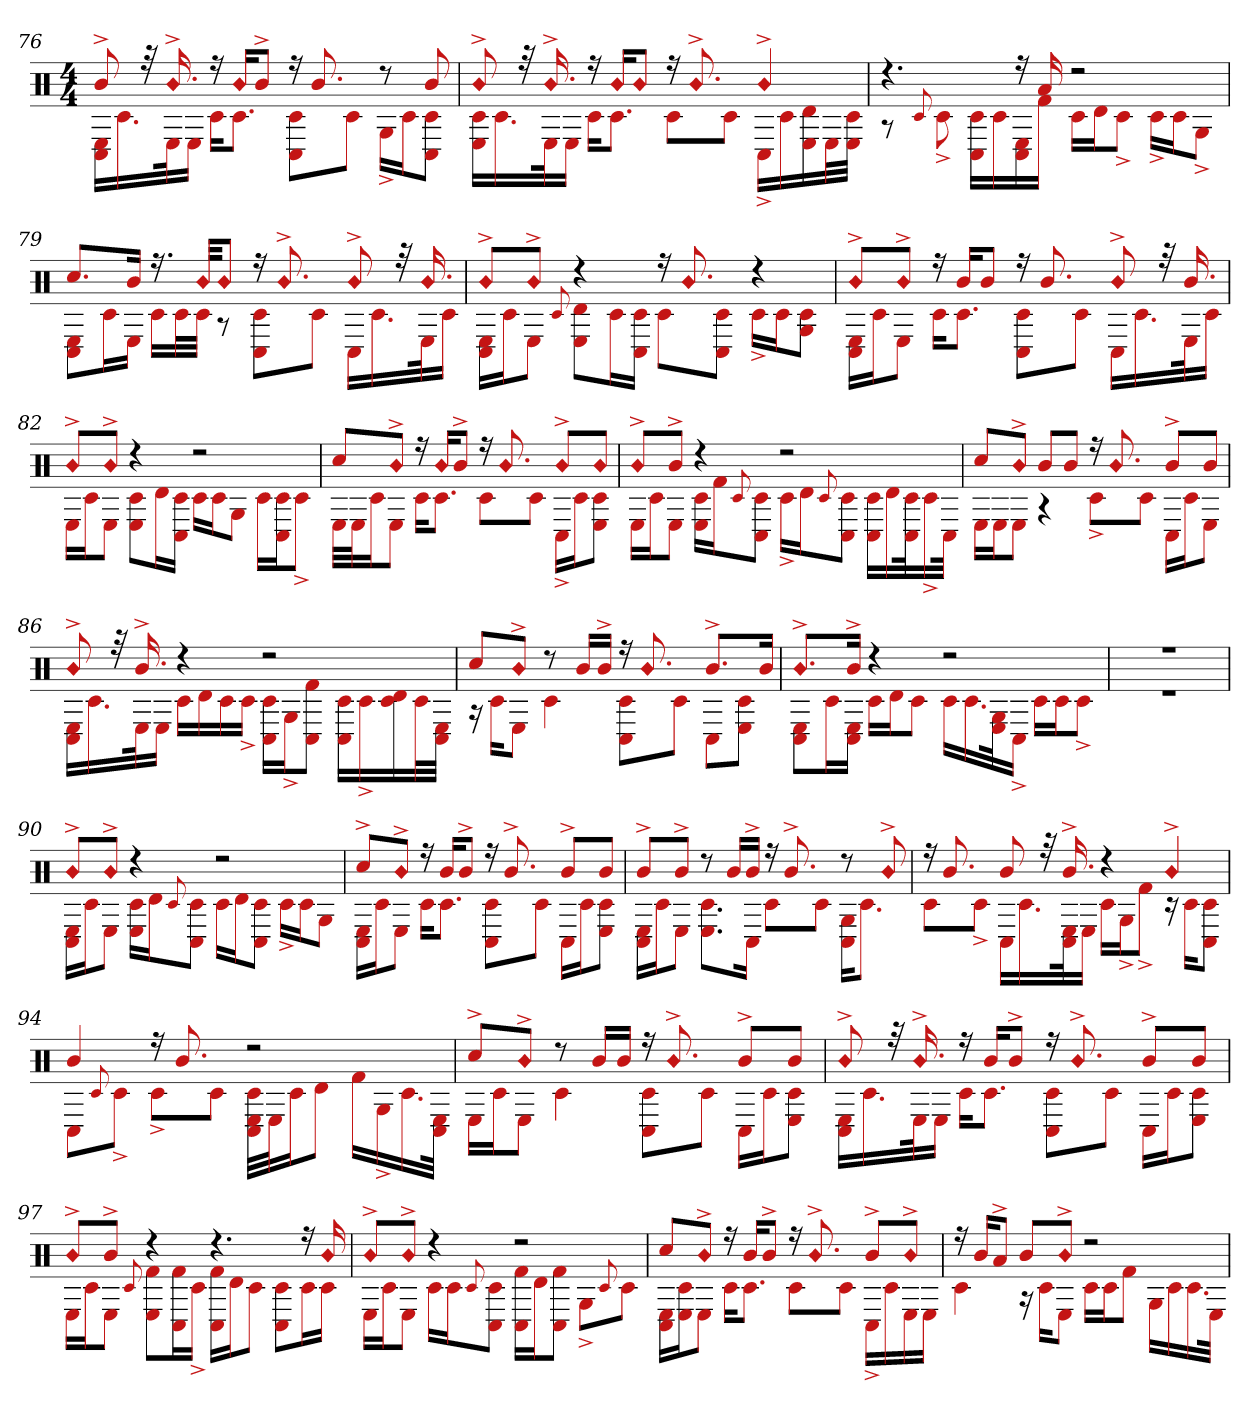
**kern
*part1
*staff1
*clefX
*k[]
*M4/4
=76
!LO:N:head=diamond
*^
8b^	16C# 16ELL
.	16.c#
32r	.
!LO:N:head=diamond	!
16.b^	32Ek
.	16EJJ
16r	16c#KL
!LO:N:head=diamond	!
16bKL	8.c#J
8b^J	.
16r	8C# 8c#L
8.b	.
.	8c#J
8r	16G^LL
.	16c#J
8b	8c# 8C#J
=77	=77
!LO:N:head=diamond	!
8b^	16c# 16ELL
.	16.c#
32r	.
!LO:N:head=diamond	!
16.b^	32Ek
.	16EJJ
16r	16c#KL
!LO:N:head=diamond	!
16bKL	8.c#J
!LO:N:head=diamond	!
8bJ	.
16r	8c#L
!LO:N:head=diamond	!
8.b^	.
.	8c#J
!LO:N:head=diamond	!
4b^	16C#^LL
.	16c#
.	16d 16E
.	32EL
.	32E 32c#JJJ
=78	=78
4.r	8r
.	8qqc#
.	8c#^
.	16c# 16C#LL
.	16c#
16r	16E 16C#
16a	16f#JJ
2r	16c#LL
.	16dJ
.	8c#^J
.	16c#^LL
.	16c#J
.	8G^J
=79	=79
8.cc#L	8E 8C#L
.	16c#L
16bJk	16EJJ
16.r	16c#LL
.	32c#L
!LO:N:head=diamond	!
32bKKL	32c#JJJ
!LO:N:head=diamond	!
8bJ	8r
16r	8c# 8C#L
!LO:N:head=diamond	!
8.b^	.
.	8c#J
!LO:N:head=diamond	!
8b^	16C#LL
.	16.c#
32r	.
!LO:N:head=diamond	!
16.b	32Ek
.	16c#JJ
=80	=80
!LO:N:head=diamond	!
8b^L	16E 16C#LL
.	16c#J
!LO:N:head=diamond	!
8b^J	8EJ
.	8qqc#
4r	8E 8dL
.	16c#L
.	16c# 16C#JJ
16r	8c#L
!LO:N:head=diamond	!
8.b	.
.	8C# 8c#J
4r	16c#^LL
.	16c#J
.	8c# 8GJ
=81	=81
!LO:N:head=diamond	!
8b^L	16C# 16ELL
.	16c#J
!LO:N:head=diamond	!
8b^J	8EJ
16r	16c#KL
16bKL	8.c#J
8bJ	.
16r	8c# 8C#L
8.b	.
.	8c#J
!LO:N:head=diamond	!
8b^	16C#LL
.	16.c#
32r	.
16.b	32Ek
.	16c#JJ
=82	=82
!LO:N:head=diamond	!
8b^L	16ELL
.	16c#J
!LO:N:head=diamond	!
8b^J	8EJ
4r	8E 8c#L
.	16dL
.	16c# 16C#JJ
2r	16c#LL
.	16c#J
.	8GJ
.	16c#LL
.	16c# 16C#J
.	8c#^J
=83	=83
8cc#L	32ELLL
.	32EJ
.	16c#J
!LO:N:head=diamond	!
8b^J	8EJ
16r	16c#KL
!LO:N:head=diamond	!
16bKL	8.c#J
8b^J	.
16r	8c#L
!LO:N:head=diamond	!
8.b	.
.	8c#J
!LO:N:head=diamond	!
8b^L	16C#^LL
.	16c#J
!LO:N:head=diamond	!
8bJ	8E 8c#J
=84	=84
!LO:N:head=diamond	!
8b^L	16ELL
.	16c#J
8b^J	8EJ
4r	16E 16c#LL
.	16f#J
.	8qqc#
.	8C# 8c#J
2r	16c#^LL
.	16dJ
.	8qqc#
.	8C# 8c#J
.	16C# 16c#LL
.	16d
.	32c# 32C#k
.	16c#^
.	32C#JJk
=85	=85
8cc#L	16ELL
.	16EJ
!LO:N:head=diamond	!
8b^J	8EJ
8bL	4r
8bJ	.
16r	8c#^L
!LO:N:head=diamond	!
8.b	.
.	8c#J
8b^L	16C#LL
.	16c#J
8bJ	8EJ
=86	=86
!LO:N:head=diamond	!
8b^	16C# 16ELL
.	16.c#
32r	.
16.b^	32Ek
.	16EJJ
4r	16c#LL
.	16d
.	16c#
.	16c#^JJ
2r	16C# 16c#LL
.	16G^J
.	8C# 8f#J
.	16c# 16C#LL
.	16c#^
.	16c# 16d
.	32c#L
.	32C# 32EJJJ
=87	=87
8cc#L	16r
.	16c#KL
!LO:N:head=diamond	!
8b^J	8EJ
8r	4c#
16bLL	.
16b^JJ	.
16r	8c# 8C#L
!LO:N:head=diamond	!
8.b	.
.	8c#J
8.b^L	8C#L
.	8E 8c#J
16bJk	.
=88	=88
!LO:N:head=diamond	!
8.b^L	8C# 8EL
.	16c#L
16b^Jk	16E 16C#JJ
4r	16c#LL
.	16dJ
.	8c#J
2r	16c#LL
.	16.c#
.	32G 32Ek
.	16C#^JJ
.	16c#LL
.	16c#J
.	8c#^J
=89	=89
1r	1r
=90	=90
!LO:N:head=diamond	!
8b^L	16E 16C#LL
.	16c#J
!LO:N:head=diamond	!
8b^J	8EJ
4r	16E 16c#LL
.	16dJ
.	8qqc#
.	8C# 8c#J
2r	16c#LL
.	16dJ
.	8C# 8c#J
.	16c#^LL
.	16c#J
.	8GJ
=91	=91
8cc#^L	16C# 16ELL
.	16c#J
!LO:N:head=diamond	!
8b^J	8EJ
16r	16c#KL
16bKL	8.c#J
8b^J	.
16r	8c# 8C#L
8.b^	.
.	8c#J
8b^L	16C#LL
.	16c#J
8bJ	8E 8c#J
=92	=92
8b^L	16E 16C#LL
.	16c#J
8b^J	8EJ
8r	8.E 8.c#L
16bLL	.
16b^JJ	16C#Jk
16r	8c#L
8.b^	.
.	8c#J
8r	16G 16C#KL
.	8.c#J
!LO:N:head=diamond	!
8b^	.
=93	=93
16r	8c#L
8.b	.
.	8c#^J
8b	16C#LL
.	16.c#
32r	.
16.b^	32C# 32Ek
.	16EJJ
4r	16c#LL
.	16G^J
.	8f#^J
!LO:N:head=diamond	!
4b^	16r
.	16c#KL
.	8C# 8c#J
=94	=94
4b	8C#L
.	8qqc#
.	8c#^J
16r	8c#^L
8.b	.
.	8c#J
2r	32C# 32c# 32ELLL
.	32EJ
.	16c#J
.	8dJ
.	16f#LL
.	16G^
.	16.c#
.	32E 32C#JJk
=95	=95
8cc#^L	16ELL
.	16c#J
!LO:N:head=diamond	!
8b^J	8EJ
8r	4c#
16bLL	.
16bJJ	.
16r	8c# 8C#L
!LO:N:head=diamond	!
8.b^	.
.	8c#J
8b^L	16C#LL
.	16c#J
8bJ	8c# 8EJ
=96	=96
!LO:N:head=diamond	!
8b^	16E 16C#LL
.	16.c#
32r	.
!LO:N:head=diamond	!
16.b^	32Ek
.	16EJJ
16r	16c#KL
16bKL	8.c#J
8b^J	.
16r	8C# 8c#L
!LO:N:head=diamond	!
8.b^	.
.	8c#J
8b^L	16C#LL
.	16c#J
8bJ	8E 8c#J
=97	=97
!LO:N:head=diamond	!
8b^L	16ELL
.	16c#J
8b^J	8EJ
.	8qqc#
4r	8E 8f#L
.	16C# 16f#L
.	16c#^JJ
4.r	16f# 16C#LL
.	16dJ
.	8c#J
.	8c# 8C#L
16r	16c#L
!LO:N:head=diamond	!
16b	16c#JJ
=98	=98
!LO:N:head=diamond	!
8b^L	16ELL
.	16c#J
!LO:N:head=diamond	!
8b^J	8EJ
4r	16c#LL
.	16c#J
.	8qqc#
.	8C# 8c#J
2r	16f# 16C#LL
.	16dJ
.	8f# 8C#J
.	8G^L
.	8qqc#
.	8c#J
=99	=99
8cc#L	16E 16C#LL
.	16E 16c#J
!LO:N:head=diamond	!
8b^J	8EJ
16r	16c#KL
16bKL	8.c#J
8b^J	.
16r	8c#L
!LO:N:head=diamond	!
8.b^	.
.	8c#J
8b^L	16C#^LL
.	16c#
!LO:N:head=diamond	!
8b^J	16E
.	16EJJ
=100	=100
16r	4c#
16bKL	.
8a^J	.
8bL	16r
.	16c#KL
!LO:N:head=diamond	!
8b^J	8EJ
2r	16c#LL
.	16c#J
.	8f#J
.	16GLL
.	16c#
.	16.c#
.	32EJJk
*v	*v
=
*-
